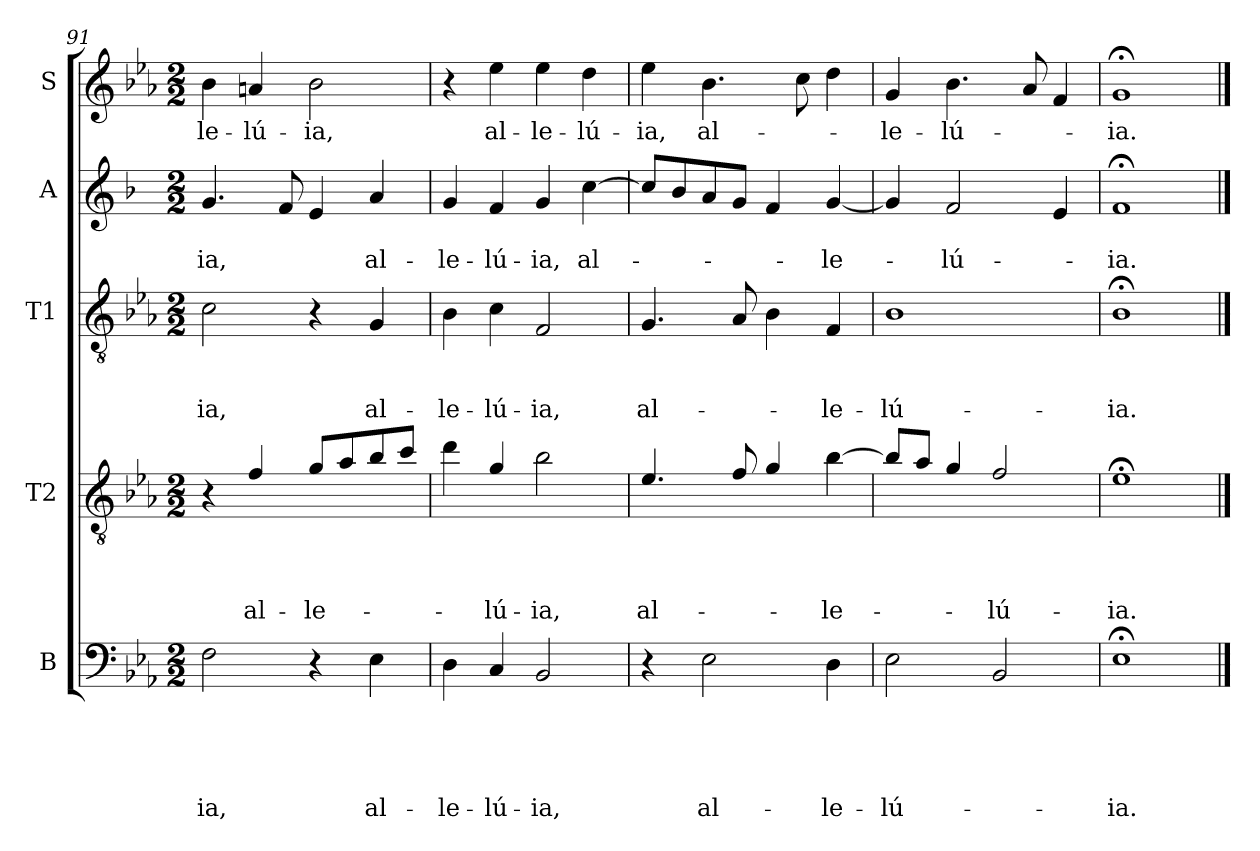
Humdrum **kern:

**kern	**text	**text	**text	**text	**text	**kern	**text	**text	**text	**text	**kern	**text	**text	**text	**kern	**text	**text	**kern	**text
*part5	*part5	*part5	*part5	*part5	*part5	*part4	*part4	*part4	*part4	*part4	*part3	*part3	*part3	*part3	*part2	*part2	*part2	*part1	*part1
*staff5	*staff5	*staff5	*staff5	*staff5	*staff5	*staff4	*staff4	*staff4	*staff4	*staff4	*staff3	*staff3	*staff3	*staff3	*staff2	*staff2	*staff2	*staff1	*staff1
*I"B	*	*	*	*	*	*I"T2	*	*	*	*	*I"T1	*	*	*	*I"A	*	*	*I"S	*
*clefF4	*	*	*	*	*	*clefGv2	*	*	*	*	*clefGv2	*	*	*	*clefG2	*	*	*clefG2	*
*	*	*	*	*	*	*ITrd8c14	*	*	*	*	*	*	*	*	*ITrd1c2	*	*	*	*
*k[b-e-a-]	*	*	*	*	*	*k[b-e-a-]	*	*	*	*	*k[b-e-a-]	*	*	*	*k[b-e-a-]	*	*	*k[b-e-a-]	*
*E-:	*	*	*	*	*	*E-:	*	*	*	*	*E-:	*	*	*	*E-:	*	*	*E-:	*
*M2/2	*	*	*	*	*	*M2/2	*	*	*	*	*M2/2	*	*	*	*M2/2	*	*	*M2/2	*
=91	=91	=91	=91	=91	=91	=91	=91	=91	=91	=91	=91	=91	=91	=91	=91	=91	=91	=91	=91
!	!	!	!	!	!LO:LY:b	!	!	!	!	!	!	!	!	!LO:LY:b	!	!	!LO:LY:b	!	!LO:LY:b
2F\	.	.	.	.	-ia,	4r	.	.	.	.	2c\	.	.	-ia,	4.f/	.	-ia,	4b-\	-le-
!	!	!	!	!	!	!	!	!	!	!LO:LY:b	!	!	!	!	!	!	!	!	!LO:LY:b
.	.	.	.	.	.	4F/	.	.	.	al-	.	.	.	.	.	.	.	4a/	-lú-
.	.	.	.	.	.	.	.	.	.	.	.	.	.	.	8e-/	.	.	.	.
!	!	!	!	!	!	!	!	!	!	!LO:LY:b	!	!	!	!	!	!	!	!	!LO:LY:b
4r	.	.	.	.	.	8G/L	.	.	.	-le-	4r	.	.	.	4d/	.	.	2b-\	-ia,
.	.	.	.	.	.	8A-/	.	.	.	.	.	.	.	.	.	.	.	.	.
!	!	!	!	!	!LO:LY:b	!	!	!	!	!	!	!	!	!LO:LY:b	!	!	!LO:LY:b	!	!
4E-\	.	.	.	.	al-	8B-/	.	.	.	.	4G/	.	.	al-	4g/	.	al-	.	.
.	.	.	.	.	.	8c/J	.	.	.	.	.	.	.	.	.	.	.	.	.
=92	=92	=92	=92	=92	=92	=92	=92	=92	=92	=92	=92	=92	=92	=92	=92	=92	=92	=92	=92
!	!	!	!	!	!LO:LY:b	!	!	!	!	!	!	!	!	!LO:LY:b	!	!	!LO:LY:b	!	!
4D\	.	.	.	.	-le-	4d\	.	.	.	.	4B-\	.	.	-le-	4f/	.	-le-	4r	.
!	!	!	!	!	!LO:LY:b	!	!	!	!	!LO:LY:b	!	!	!	!LO:LY:b	!	!	!LO:LY:b	!	!LO:LY:b
4C/	.	.	.	.	-lú-	4G/	.	.	.	-lú-	4c\	.	.	-lú-	4e-/	.	-lú-	4ee-\	al-
!	!	!	!	!	!LO:LY:b	!	!	!	!	!LO:LY:b	!	!	!	!LO:LY:b	!	!	!LO:LY:b	!	!LO:LY:b
2BB-/	.	.	.	.	-ia,	2B-\	.	.	.	-ia,	2F/	.	.	-ia,	4f/	.	-ia,	4ee-\	-le-
!	!	!	!	!	!	!	!	!	!	!	!	!	!	!	!	!	!LO:LY:b	!	!LO:LY:b
.	.	.	.	.	.	.	.	.	.	.	.	.	.	.	[4b-\	.	al-	4dd\	-lú-
!!LO:PB:g=z
=93	=93	=93	=93	=93	=93	=93	=93	=93	=93	=93	=93	=93	=93	=93	=93	=93	=93	=93	=93
!	!	!	!	!	!	!	!	!	!	!LO:LY:b	!	!	!	!LO:LY:b	!	!	!	!	!LO:LY:b
4r	.	.	.	.	.	4.E-/	.	.	.	al-	4.G/	.	.	al-	8b-/L]	.	.	4ee-\	-ia,
.	.	.	.	.	.	.	.	.	.	.	.	.	.	.	8a-/	.	.	.	.
!	!	!	!	!	!LO:LY:b	!	!	!	!	!	!	!	!	!	!	!	!	!	!LO:LY:b
2E-\	.	.	.	.	al-	.	.	.	.	.	.	.	.	.	8g/	.	.	4.b-\	al-
.	.	.	.	.	.	8F/	.	.	.	.	8A-/	.	.	.	8f/J	.	.	.	.
.	.	.	.	.	.	4G/	.	.	.	.	4B-\	.	.	.	4e-/	.	.	.	.
.	.	.	.	.	.	.	.	.	.	.	.	.	.	.	.	.	.	8cc\	.
!	!	!	!	!	!LO:LY:b	!	!	!	!	!LO:LY:b	!	!	!	!LO:LY:b	!	!	!LO:LY:b	!	!
4D\	.	.	.	.	-le-	[4B-\	.	.	.	-le-	4F/	.	.	-le-	[4f/	.	-le-	4dd\	.
=94	=94	=94	=94	=94	=94	=94	=94	=94	=94	=94	=94	=94	=94	=94	=94	=94	=94	=94	=94
!	!	!	!	!	!LO:LY:b	!	!	!	!	!	!	!	!	!LO:LY:b	!	!	!	!	!LO:LY:b
2E-\	.	.	.	.	-lú-	8B-/L]	.	.	.	.	1B-	.	.	-lú-	4f/]	.	.	4g/	-le-
.	.	.	.	.	.	8A-/J	.	.	.	.	.	.	.	.	.	.	.	.	.
!	!	!	!	!	!	!	!	!	!	!	!	!	!	!	!	!	!LO:LY:b	!	!LO:LY:b
.	.	.	.	.	.	4G/	.	.	.	.	.	.	.	.	2e-/	.	-lú-	4.b-\	-lú-
!	!	!	!	!	!	!	!	!	!	!LO:LY:b	!	!	!	!	!	!	!	!	!
2BB-/	.	.	.	.	.	2F/	.	.	.	-lú-	.	.	.	.	.	.	.	.	.
.	.	.	.	.	.	.	.	.	.	.	.	.	.	.	.	.	.	8a-/	.
.	.	.	.	.	.	.	.	.	.	.	.	.	.	.	4d/	.	.	4f/	.
=95	=95	=95	=95	=95	=95	=95	=95	=95	=95	=95	=95	=95	=95	=95	=95	=95	=95	=95	=95
!	!	!	!	!	!LO:LY:b	!	!	!	!	!LO:LY:b	!	!	!	!LO:LY:b	!	!	!LO:LY:b	!	!LO:LY:b
1E-;<	.	.	.	.	-ia.	1E-;	.	.	.	-ia.	1B-;<	.	.	-ia.	1e-;	.	-ia.	1g;	-ia.
==	==	==	==	==	==	==	==	==	==	==	==	==	==	==	==	==	==	==	==
*-	*-	*-	*-	*-	*-	*-	*-	*-	*-	*-	*-	*-	*-	*-	*-	*-	*-	*-	*-
